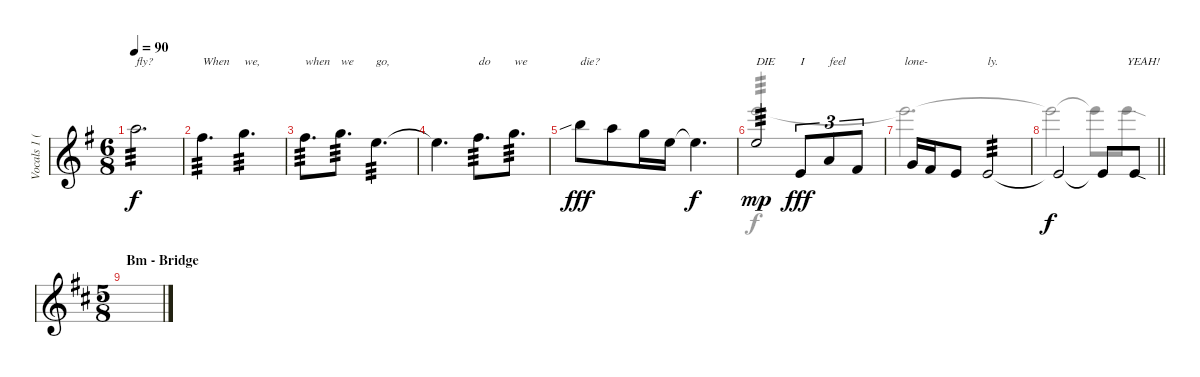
\track ("Vocals 1 (Tankian)" "Vocals 1 (") {instrument electricguitarclean}
\staff {score}
\tuning (E4 B3 G3 D3 A2 E2) {hide}
\voice
\ts (6 8)
\tempo 90
\clef g2
\ks eminor
14.3.2{d txt "fly?" tp 3 dy f} |
11.3.4{d txt "When" tp 3} 12.3.4{d txt "we," tp 3} |
11.3.8{d txt "when" tp 3} 12.3.8{d txt "we" tp 3} 9.3.4{d txt "go," tp 3} |
9.3{t}.4{d} 11.3.8{d txt "do" tp 3} 12.3.8{d txt "we" tp 3} |
16.3{sib}.8{txt "die?" dy fff} 14.3.8 12.3.16 9.3.16 9.3{t}.4{d dy f} |
9.3.2{txt "DIE" tp 3 dy mp} 7.5.8{tu (3 2) txt "I" dy fff} 12.5.8{tu (3 2) txt "feel"} 9.5.8{tu (3 2)} |
10.5.16{txt "lone-"} 9.5.16 7.5.8 7.5.2{txt "ly." tp 3} |
\barLineRight lightlight
7.5{t}.2{dy f} 7.5{t}.8 7.5{sod}.8{txt "YEAH!"} |
\ts (5 8)
\section ("" "Bm - Bridge")
\ks bminor
|
|
|
|
|
|
|
\voice
\clef g2
\ottava regular
\simile none
\ks eminor
|
|
|
|
|
12.1.2{d tp 3 beam Up} |
12.1{t}.2{d} |
\barLineRight lightlight
12.1{t}.2 12.1{t}.8 12.1{sod}.8 |
\ks bminor
|
|
|
|
|
|
|
